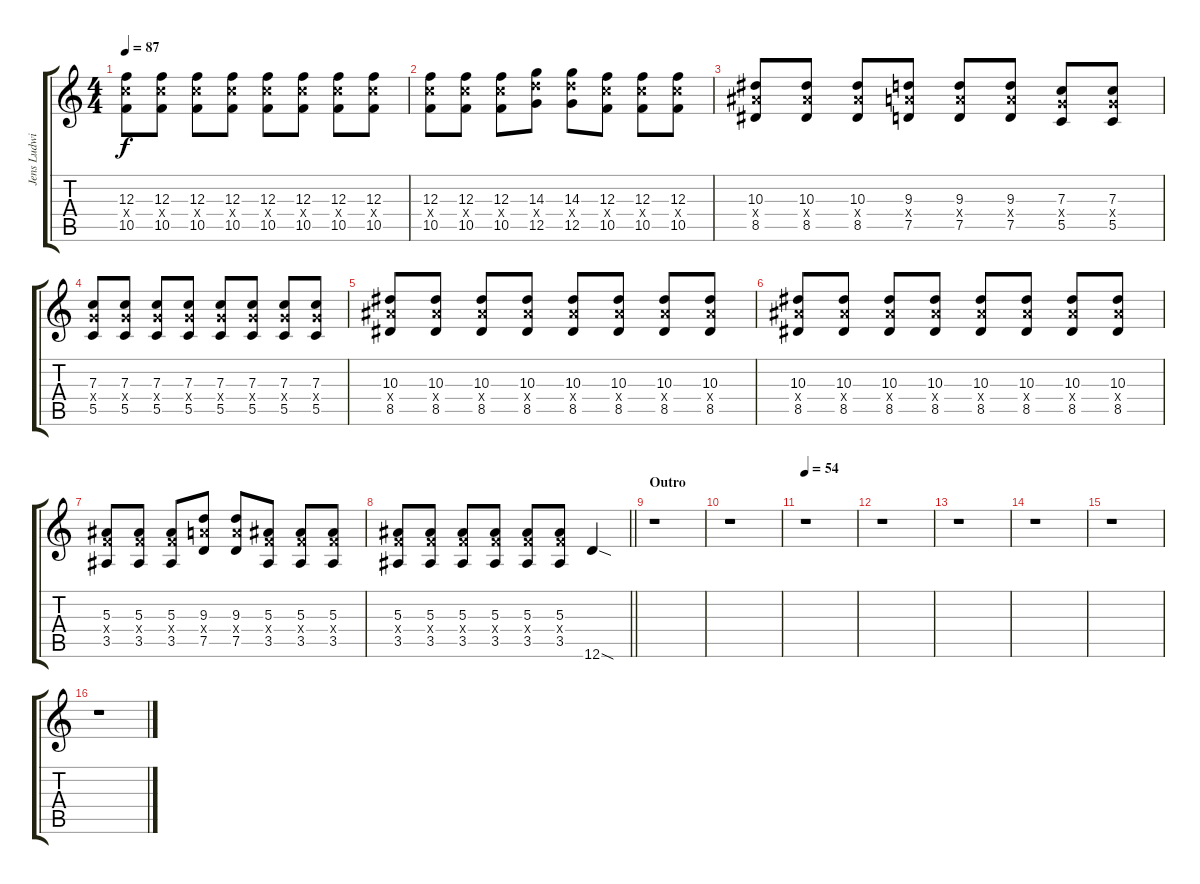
\track ("Jens Ludwig - Lead guitar" "Jens Ludwi") {instrument distortionguitar}
\staff {score tabs}
\tuning (D4 A3 F3 C3 G2 D2) {hide}
\ts (4 4)
\tempo 87
\clef g2
\ks c
(12.3 12.4{x} 10.5).8{dy f} (12.3 12.4{x} 10.5).8 (12.3 12.4{x} 10.5).8 (12.3 12.4{x} 10.5).8 (12.3 12.4{x} 10.5).8 (12.3 12.4{x} 10.5).8 (12.3 12.4{x} 10.5).8 (12.3 12.4{x} 10.5).8 |
(12.3 12.4{x} 10.5).8 (12.3 12.4{x} 10.5).8 (12.3 12.4{x} 10.5).8 (14.3 14.4{x} 12.5).8 (14.3 14.4{x} 12.5).8 (12.3 12.4{x} 10.5).8 (12.3 12.4{x} 10.5).8 (12.3 12.4{x} 10.5).8 |
(10.3 10.4{x} 8.5).8 (10.3 10.4{x} 8.5).8 (10.3 10.4{x} 8.5).8 (9.3 9.4{x} 7.5).8 (9.3 9.4{x} 7.5).8 (9.3 9.4{x} 7.5).8 (7.3 7.4{x} 5.5).8 (7.3 7.4{x} 5.5).8 |
(7.3 7.4{x} 5.5).8 (7.3 7.4{x} 5.5).8 (7.3 7.4{x} 5.5).8 (7.3 7.4{x} 5.5).8 (7.3 7.4{x} 5.5).8 (7.3 7.4{x} 5.5).8 (7.3 7.4{x} 5.5).8 (7.3 7.4{x} 5.5).8 |
(10.3 10.4{x} 8.5).8 (10.3 10.4{x} 8.5).8 (10.3 10.4{x} 8.5).8 (10.3 10.4{x} 8.5).8 (10.3 10.4{x} 8.5).8 (10.3 10.4{x} 8.5).8 (10.3 10.4{x} 8.5).8 (10.3 10.4{x} 8.5).8 |
(10.3 10.4{x} 8.5).8 (10.3 10.4{x} 8.5).8 (10.3 10.4{x} 8.5).8 (10.3 10.4{x} 8.5).8 (10.3 10.4{x} 8.5).8 (10.3 10.4{x} 8.5).8 (10.3 10.4{x} 8.5).8 (10.3 10.4{x} 8.5).8 |
(5.3 5.4{x} 3.5).8 (5.3 5.4{x} 3.5).8 (5.3 5.4{x} 3.5).8 (9.3 9.4{x} 7.5).8 (9.3 9.4{x} 7.5).8 (5.3 5.4{x} 3.5).8 (5.3 5.4{x} 3.5).8 (5.3 5.4{x} 3.5).8 |
\barLineRight lightlight
(5.3 5.4{x} 3.5).8 (5.3 5.4{x} 3.5).8 (5.3 5.4{x} 3.5).8 (5.3 5.4{x} 3.5).8 (5.3 5.4{x} 3.5).8 (5.3 5.4{x} 3.5).8 12.6{sod}.4 |
\section ("" "Outro")
r.1 |
r.1 |
\tempo 54
r.1 |
r.1 |
r.1 |
r.1 |
r.1 |
r.1
